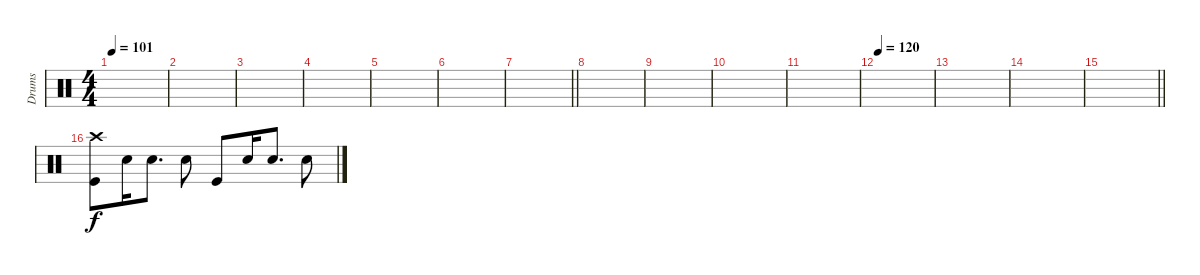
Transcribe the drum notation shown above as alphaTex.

\track ("Drums" "Drums") {instrument percussion}
\staff
\articulation defaults
\ts (4 4)
\tempo 101
\clef neutral
\ks c
|
|
|
|
|
|
\barLineRight lightlight
|
|
|
|
|
\tempo 120
|
|
|
\barLineRight lightlight
|
("Crash high (hit)" "Kick (hit)").8{volume 15} "Electric Snare (hit)".16 "Electric Snare (hit)".8{d} "Electric Snare (hit)".8 "Kick (hit)".8 "Electric Snare (hit)".16 "Electric Snare (hit)".8{d} "Electric Snare (hit)".8
